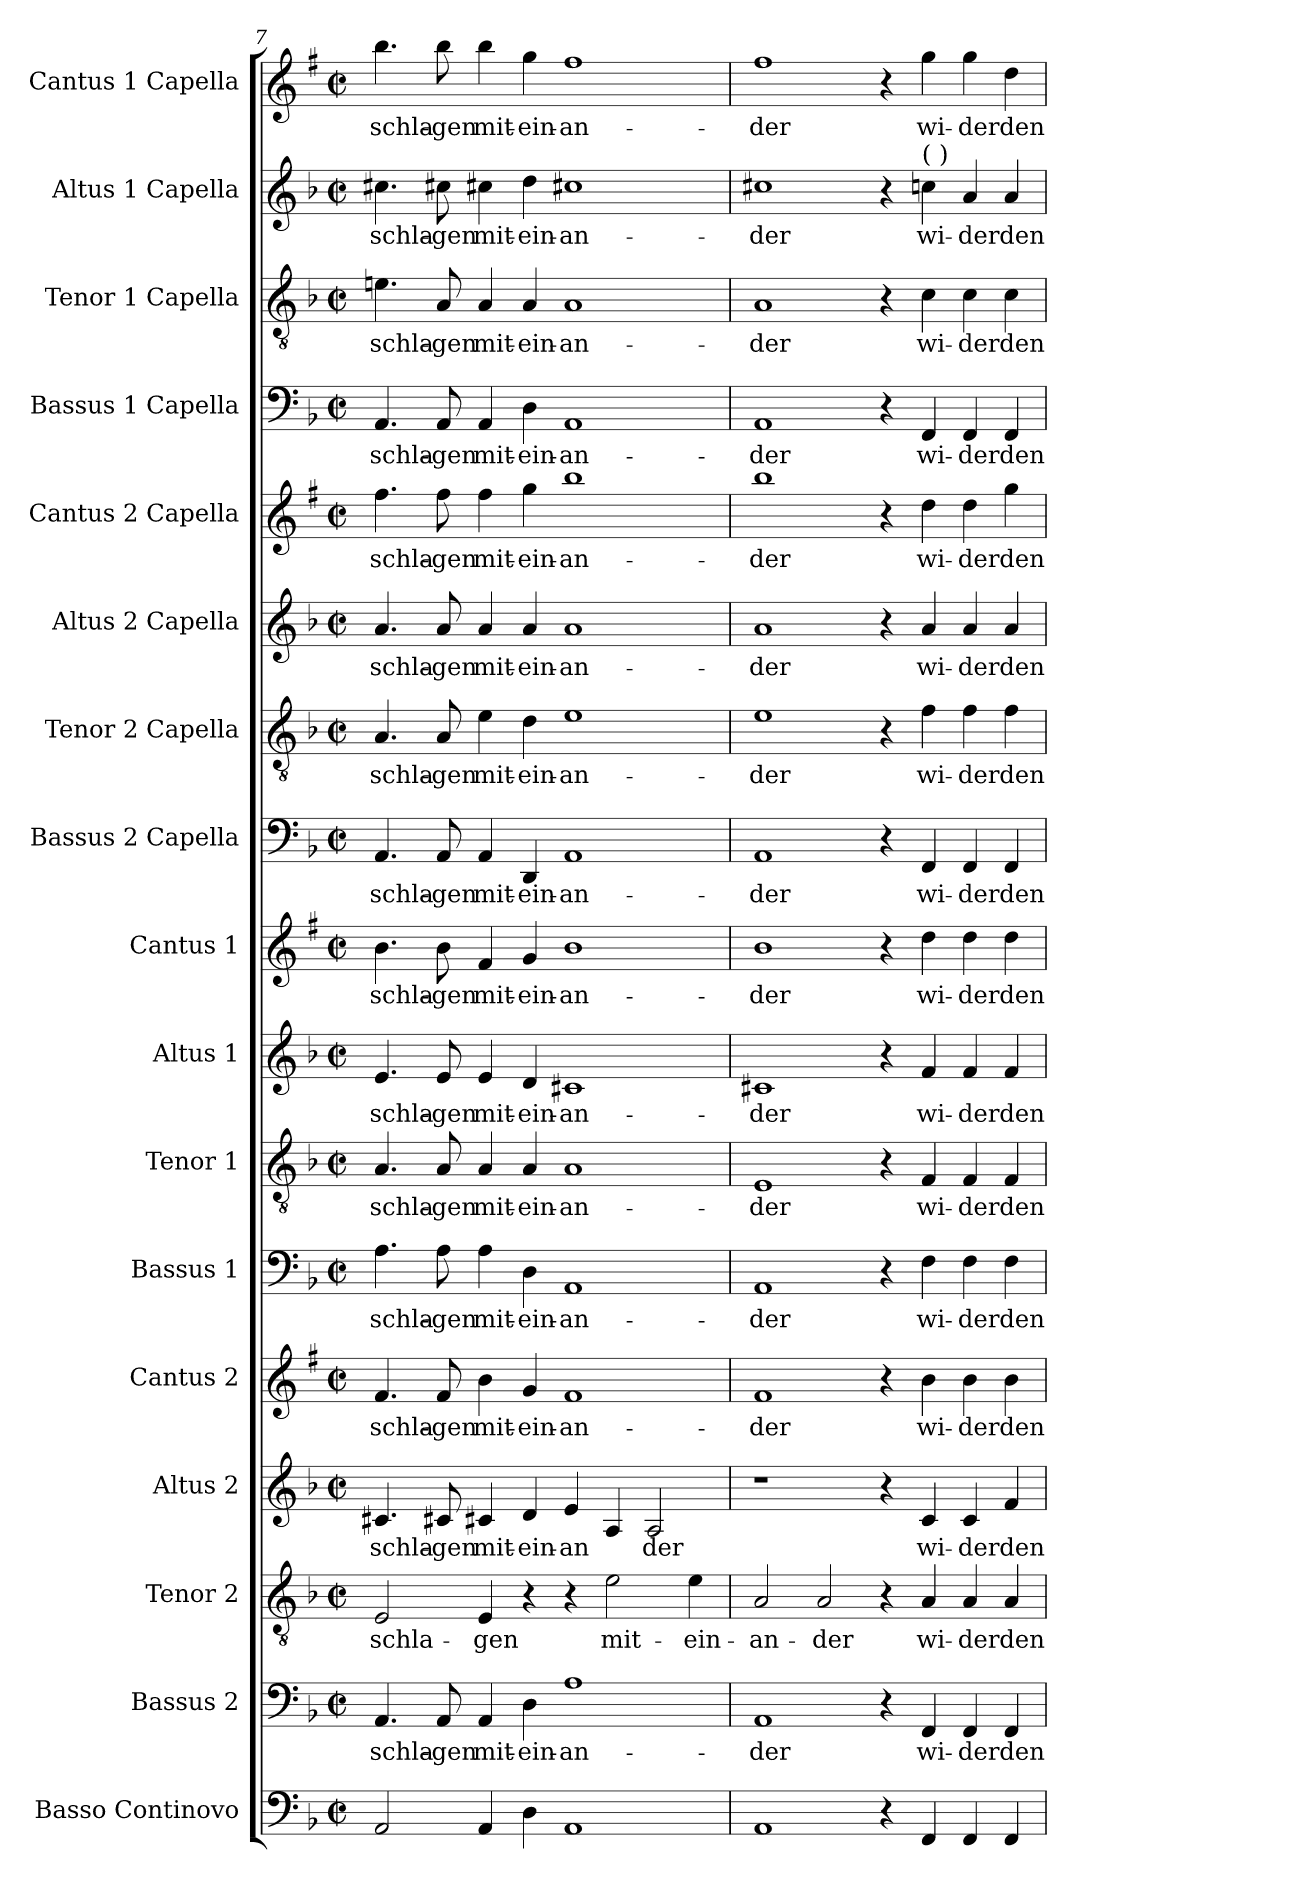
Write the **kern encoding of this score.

**kern	**kern	**text	**kern	**text	**kern	**text	**kern	**text	**kern	**text	**kern	**text	**kern	**text	**kern	**text	**kern	**text	**kern	**text	**kern	**text	**kern	**text	**kern	**text	**kern	**text	**kern	**text	**kern	**text
*part17	*part16	*part16	*part15	*part15	*part14	*part14	*part13	*part13	*part12	*part12	*part11	*part11	*part10	*part10	*part9	*part9	*part8	*part8	*part7	*part7	*part6	*part6	*part5	*part5	*part4	*part4	*part3	*part3	*part2	*part2	*part1	*part1
*staff17	*staff16	*staff16	*staff15	*staff15	*staff14	*staff14	*staff13	*staff13	*staff12	*staff12	*staff11	*staff11	*staff10	*staff10	*staff9	*staff9	*staff8	*staff8	*staff7	*staff7	*staff6	*staff6	*staff5	*staff5	*staff4	*staff4	*staff3	*staff3	*staff2	*staff2	*staff1	*staff1
*I"Basso Continovo	*I"Bassus 2	*	*I"Tenor 2	*	*I"Altus 2	*	*I"Cantus 2	*	*I"Bassus 1	*	*I"Tenor 1	*	*I"Altus 1	*	*I"Cantus 1	*	*I"Bassus 2 Capella	*	*I"Tenor 2 Capella	*	*I"Altus 2 Capella	*	*I"Cantus 2 Capella	*	*I"Bassus 1 Capella	*	*I"Tenor 1 Capella	*	*I"Altus 1 Capella	*	*I"Cantus 1 Capella	*
*I'BC	*I'B2	*	*I'T2	*	*I'A2	*	*I'C2	*	*I'B1	*	*I'T1	*	*I'A1	*	*I'C1	*	*I'B2C	*	*I'T2C	*	*I'A2C	*	*I'C2C	*	*I'B1C	*	*I'T1C	*	*I'A1C	*	*I'C1C	*
*clefF4	*clefF4	*	*clefGv2	*	*clefG2	*	*clefG2	*	*clefF4	*	*clefGv2	*	*clefG2	*	*clefG2	*	*clefF4	*	*clefGv2	*	*clefG2	*	*clefG2	*	*clefF4	*	*clefGv2	*	*clefG2	*	*clefG2	*
*	*	*	*	*	*	*	*ITrd1c2	*	*	*	*	*	*	*	*ITrd1c2	*	*	*	*	*	*	*	*ITrd1c2	*	*	*	*	*	*	*	*ITrd1c2	*
*k[b-]	*k[b-]	*	*k[b-]	*	*k[b-]	*	*k[b-]	*	*k[b-]	*	*k[b-]	*	*k[b-]	*	*k[b-]	*	*k[b-]	*	*k[b-]	*	*k[b-]	*	*k[b-]	*	*k[b-]	*	*k[b-]	*	*k[b-]	*	*k[b-]	*
*F:	*F:	*	*F:	*	*F:	*	*F:	*	*F:	*	*F:	*	*F:	*	*F:	*	*F:	*	*F:	*	*F:	*	*F:	*	*F:	*	*F:	*	*F:	*	*F:	*
*M4/2	*M4/2	*	*M4/2	*	*M4/2	*	*M4/2	*	*M4/2	*	*M4/2	*	*M4/2	*	*M4/2	*	*M4/2	*	*M4/2	*	*M4/2	*	*M4/2	*	*M4/2	*	*M4/2	*	*M4/2	*	*M4/2	*
*met(c|)	*met(c|)	*	*met(c|)	*	*met(c|)	*	*met(c|)	*	*met(c|)	*	*met(c|)	*	*met(c|)	*	*met(c|)	*	*met(c|)	*	*met(c|)	*	*met(c|)	*	*met(c|)	*	*met(c|)	*	*met(c|)	*	*met(c|)	*	*met(c|)	*
=7	=7	=7	=7	=7	=7	=7	=7	=7	=7	=7	=7	=7	=7	=7	=7	=7	=7	=7	=7	=7	=7	=7	=7	=7	=7	=7	=7	=7	=7	=7	=7	=7
!	!	!LO:LY:b	!	!LO:LY:b	!	!LO:LY:b	!	!LO:LY:b	!	!LO:LY:b	!	!LO:LY:b	!	!LO:LY:b	!	!LO:LY:b	!	!LO:LY:b	!	!LO:LY:b	!	!LO:LY:b	!	!LO:LY:b	!	!LO:LY:b	!	!LO:LY:b	!	!LO:LY:b	!	!LO:LY:b
2AA	4.AA	-schla-	2E	-schla-	4.c#X	-schla-	4.e	-schla-	4.A	-schla-	4.A	-schla-	4.e	-schla-	4.a	-schla-	4.AA	-schla-	4.A	-schla-	4.a	-schla-	4.ee	-schla-	4.AA	-schla-	4.en	-schla-	4.cc#X	-schla-	4.aa	-schla-
!	!	!LO:LY:b	!	!	!	!LO:LY:b	!	!LO:LY:b	!	!LO:LY:b	!	!LO:LY:b	!	!LO:LY:b	!	!LO:LY:b	!	!LO:LY:b	!	!LO:LY:b	!	!LO:LY:b	!	!LO:LY:b	!	!LO:LY:b	!	!LO:LY:b	!	!LO:LY:b	!	!LO:LY:b
.	8AA	-gen	.	.	8c#X	-gen	8e	-gen	8A	-gen	8A	-gen	8e	-gen	8a	-gen	8AA	-gen	8A	-gen	8a	-gen	8ee	-gen	8AA	-gen	8A	-gen	8cc#X	-gen	8aa	-gen
!	!	!LO:LY:b	!	!LO:LY:b	!	!LO:LY:b	!	!LO:LY:b	!	!LO:LY:b	!	!LO:LY:b	!	!LO:LY:b	!	!LO:LY:b	!	!LO:LY:b	!	!LO:LY:b	!	!LO:LY:b	!	!LO:LY:b	!	!LO:LY:b	!	!LO:LY:b	!	!LO:LY:b	!	!LO:LY:b
4AA	4AA	mit-	4E	-gen	4c#X	mit-	4a	mit-	4A	mit-	4A	mit-	4e	mit-	4e	mit-	4AA	mit-	4e	mit-	4a	mit-	4ee	mit-	4AA	mit-	4A	mit-	4cc#X	mit-	4aa	mit-
!	!	!LO:LY:b	!	!	!	!LO:LY:b	!	!LO:LY:b	!	!LO:LY:b	!	!LO:LY:b	!	!LO:LY:b	!	!LO:LY:b	!	!LO:LY:b	!	!LO:LY:b	!	!LO:LY:b	!	!LO:LY:b	!	!LO:LY:b	!	!LO:LY:b	!	!LO:LY:b	!	!LO:LY:b
4D	4D	-ein-	4r	.	4d	-ein-	4f	-ein-	4D	-ein-	4A	-ein-	4d	-ein-	4f	-ein-	4DD	-ein-	4d	-ein-	4a	-ein-	4ff	-ein-	4D	-ein-	4A	-ein-	4dd	-ein-	4ff	-ein-
!	!	!LO:LY:b	!	!	!	!LO:LY:b	!	!LO:LY:b	!	!LO:LY:b	!	!LO:LY:b	!	!LO:LY:b	!	!LO:LY:b	!	!LO:LY:b	!	!LO:LY:b	!	!LO:LY:b	!	!LO:LY:b	!	!LO:LY:b	!	!LO:LY:b	!	!LO:LY:b	!	!LO:LY:b
1AA	1A	-an-	4r	.	4e	-an	1e	-an-	1AA	-an-	1A	-an-	1c#X	-an-	1a	-an-	1AA	-an-	1e	-an-	1a	-an-	1aa	-an-	1AA	-an-	1A	-an-	1cc#X	-an-	1ee	-an-
!	!	!	!	!LO:LY:b	!	!	!	!	!	!	!	!	!	!	!	!	!	!	!	!	!	!	!	!	!	!	!	!	!	!	!	!
.	.	.	2e	mit-	4A	.	.	.	.	.	.	.	.	.	.	.	.	.	.	.	.	.	.	.	.	.	.	.	.	.	.	.
!	!	!	!	!	!	!LO:LY:b	!	!	!	!	!	!	!	!	!	!	!	!	!	!	!	!	!	!	!	!	!	!	!	!	!	!
.	.	.	.	.	2A	der	.	.	.	.	.	.	.	.	.	.	.	.	.	.	.	.	.	.	.	.	.	.	.	.	.	.
!	!	!	!	!LO:LY:b	!	!	!	!	!	!	!	!	!	!	!	!	!	!	!	!	!	!	!	!	!	!	!	!	!	!	!	!
.	.	.	4e	-ein-	.	.	.	.	.	.	.	.	.	.	.	.	.	.	.	.	.	.	.	.	.	.	.	.	.	.	.	.
=8	=8	=8	=8	=8	=8	=8	=8	=8	=8	=8	=8	=8	=8	=8	=8	=8	=8	=8	=8	=8	=8	=8	=8	=8	=8	=8	=8	=8	=8	=8	=8	=8
!	!	!LO:LY:b	!	!LO:LY:b	!	!	!	!LO:LY:b	!	!LO:LY:b	!	!LO:LY:b	!	!LO:LY:b	!	!LO:LY:b	!	!LO:LY:b	!	!LO:LY:b	!	!LO:LY:b	!	!LO:LY:b	!	!LO:LY:b	!	!LO:LY:b	!	!LO:LY:b	!	!LO:LY:b
1AA	1AA	-der	2A	-an-	1r	.	1e	-der	1AA	-der	1E	-der	1c#X	-der	1a	-der	1AA	-der	1e	-der	1a	-der	1aa	-der	1AA	-der	1A	-der	1cc#X	-der	1ee	-der
!	!	!	!	!LO:LY:b	!	!	!	!	!	!	!	!	!	!	!	!	!	!	!	!	!	!	!	!	!	!	!	!	!	!	!	!
.	.	.	2A	-der	.	.	.	.	.	.	.	.	.	.	.	.	.	.	.	.	.	.	.	.	.	.	.	.	.	.	.	.
4r	4r	.	4r	.	4r	.	4r	.	4r	.	4r	.	4r	.	4r	.	4r	.	4r	.	4r	.	4r	.	4r	.	4r	.	4r	.	4r	.
!	!	!	!	!	!	!	!	!	!	!	!	!	!	!	!	!	!	!	!	!	!	!	!	!	!	!	!	!	!LO:TX:a:t=(  )	!	!	!
!	!	!LO:LY:b	!	!LO:LY:b	!	!LO:LY:b	!	!LO:LY:b	!	!LO:LY:b	!	!LO:LY:b	!	!LO:LY:b	!	!LO:LY:b	!	!LO:LY:b	!	!LO:LY:b	!	!LO:LY:b	!	!LO:LY:b	!	!LO:LY:b	!	!LO:LY:b	!	!LO:LY:b	!	!LO:LY:b
4FF	4FF	wi-	4A	wi-	4c	wi-	4a	wi-	4F	wi-	4F	wi-	4f	wi-	4cc	wi-	4FF	wi-	4f	wi-	4a	wi-	4cc	wi-	4FF	wi-	4c	wi-	4cc	wi-	4ff	wi-
!	!	!LO:LY:b	!	!LO:LY:b	!	!LO:LY:b	!	!LO:LY:b	!	!LO:LY:b	!	!LO:LY:b	!	!LO:LY:b	!	!LO:LY:b	!	!LO:LY:b	!	!LO:LY:b	!	!LO:LY:b	!	!LO:LY:b	!	!LO:LY:b	!	!LO:LY:b	!	!LO:LY:b	!	!LO:LY:b
4FF	4FF	-der	4A	-der	4c	-der	4a	-der	4F	-der	4F	-der	4f	-der	4cc	-der	4FF	-der	4f	-der	4a	-der	4cc	-der	4FF	-der	4c	-der	4a	-der	4ff	-der
!	!	!LO:LY:b	!	!LO:LY:b	!	!LO:LY:b	!	!LO:LY:b	!	!LO:LY:b	!	!LO:LY:b	!	!LO:LY:b	!	!LO:LY:b	!	!LO:LY:b	!	!LO:LY:b	!	!LO:LY:b	!	!LO:LY:b	!	!LO:LY:b	!	!LO:LY:b	!	!LO:LY:b	!	!LO:LY:b
4FF	4FF	den	4A	den	4f	den	4a	den	4F	den	4F	den	4f	den	4cc	den	4FF	den	4f	den	4a	den	4ff	den	4FF	den	4c	den	4a	den	4cc	den
=	=	=	=	=	=	=	=	=	=	=	=	=	=	=	=	=	=	=	=	=	=	=	=	=	=	=	=	=	=	=	=	=
*-	*-	*-	*-	*-	*-	*-	*-	*-	*-	*-	*-	*-	*-	*-	*-	*-	*-	*-	*-	*-	*-	*-	*-	*-	*-	*-	*-	*-	*-	*-	*-	*-
